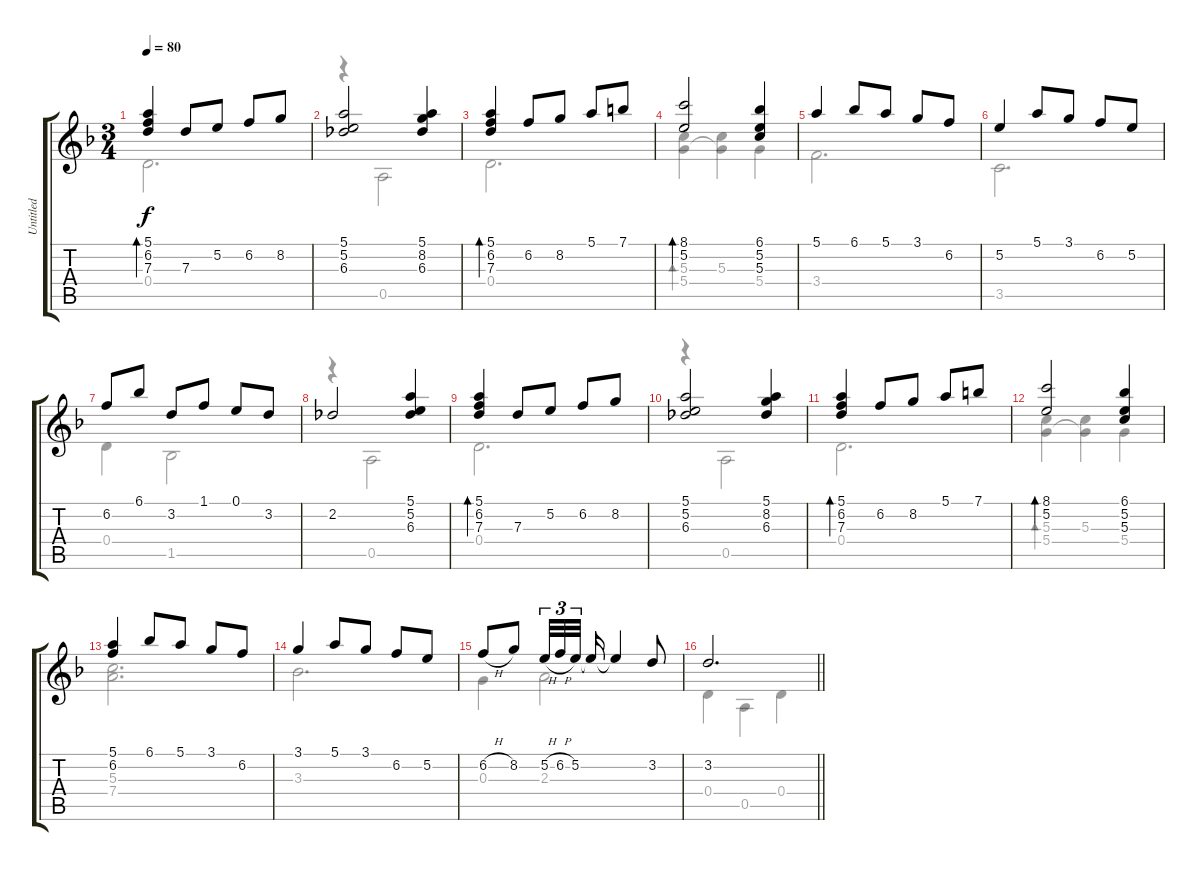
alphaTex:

\track ("Untitled" "Untitled") {instrument acousticguitarnylon}
\staff {score tabs}
\tuning (E4 B3 G3 D3 A2 E2) {hide}
\voice
\ts (3 4)
\tempo 80
\clef g2
\ks f
(5.1 6.2 7.3).4{bd 30 dy f} 7.3.8 5.2.8 6.2.8 8.2.8 |
(5.1 5.2 6.3).2 (5.1 8.2 6.3).4 |
(5.1 6.2 7.3).4{bd 30} 6.2.8 8.2.8 5.1.8 7.1.8 |
(8.1 5.2).2{bd 30} (6.1 5.2 5.3).4 |
5.1.4 6.1.8 5.1.8 3.1.8 6.2.8 |
5.2.4 5.1.8 3.1.8 6.2.8 5.2.8 |
6.2.8 6.1.8 3.2.8 1.1.8 0.1.8 3.2.8 |
2.2.2 (5.1 5.2 6.3).4 |
(5.1 6.2 7.3).4{bd 30} 7.3.8 5.2.8 6.2.8 8.2.8 |
(5.1 5.2 6.3).2 (5.1 8.2 6.3).4 |
(5.1 6.2 7.3).4{bd 30} 6.2.8 8.2.8 5.1.8 7.1.8 |
(8.1 5.2).2{bd 30} (6.1 5.2 5.3).4 |
(5.1 6.2).4 6.1.8 5.1.8 3.1.8 6.2.8 |
3.1.4 5.1.8 3.1.8 6.2.8 5.2.8 |
6.2{h}.8 8.2.8 5.2{h}.32{tu (3 2)} 6.2{h}.32{tu (3 2)} 5.2.32{tu (3 2) beam splitsecondary} 5.2{t}.16 5.2{t}.4 3.2.8 |
\barLineRight lightlight
3.2.2{d}
\voice
\clef g2
\ottava regular
\simile none
\ks f
0.4.2{d dy f} |
r.4 0.5.2 |
0.4.2{d} |
(5.3 5.4).4{bd 30} (5.3 5.4{t}).4 5.4.4 |
3.4.2{d} |
3.5.2{d} |
0.4.4 1.5.2 |
r.4 0.5.2 |
0.4.2{d} |
r.4 0.5.2 |
0.4.2{d} |
(5.3 5.4).4{bd 30} (5.3 5.4{t}).4 5.4.4 |
(5.3 7.4).2{d} |
3.3.2{d} |
0.3.4 2.3.2 |
\barLineRight lightlight
0.4.4 0.5.4 0.4.4
